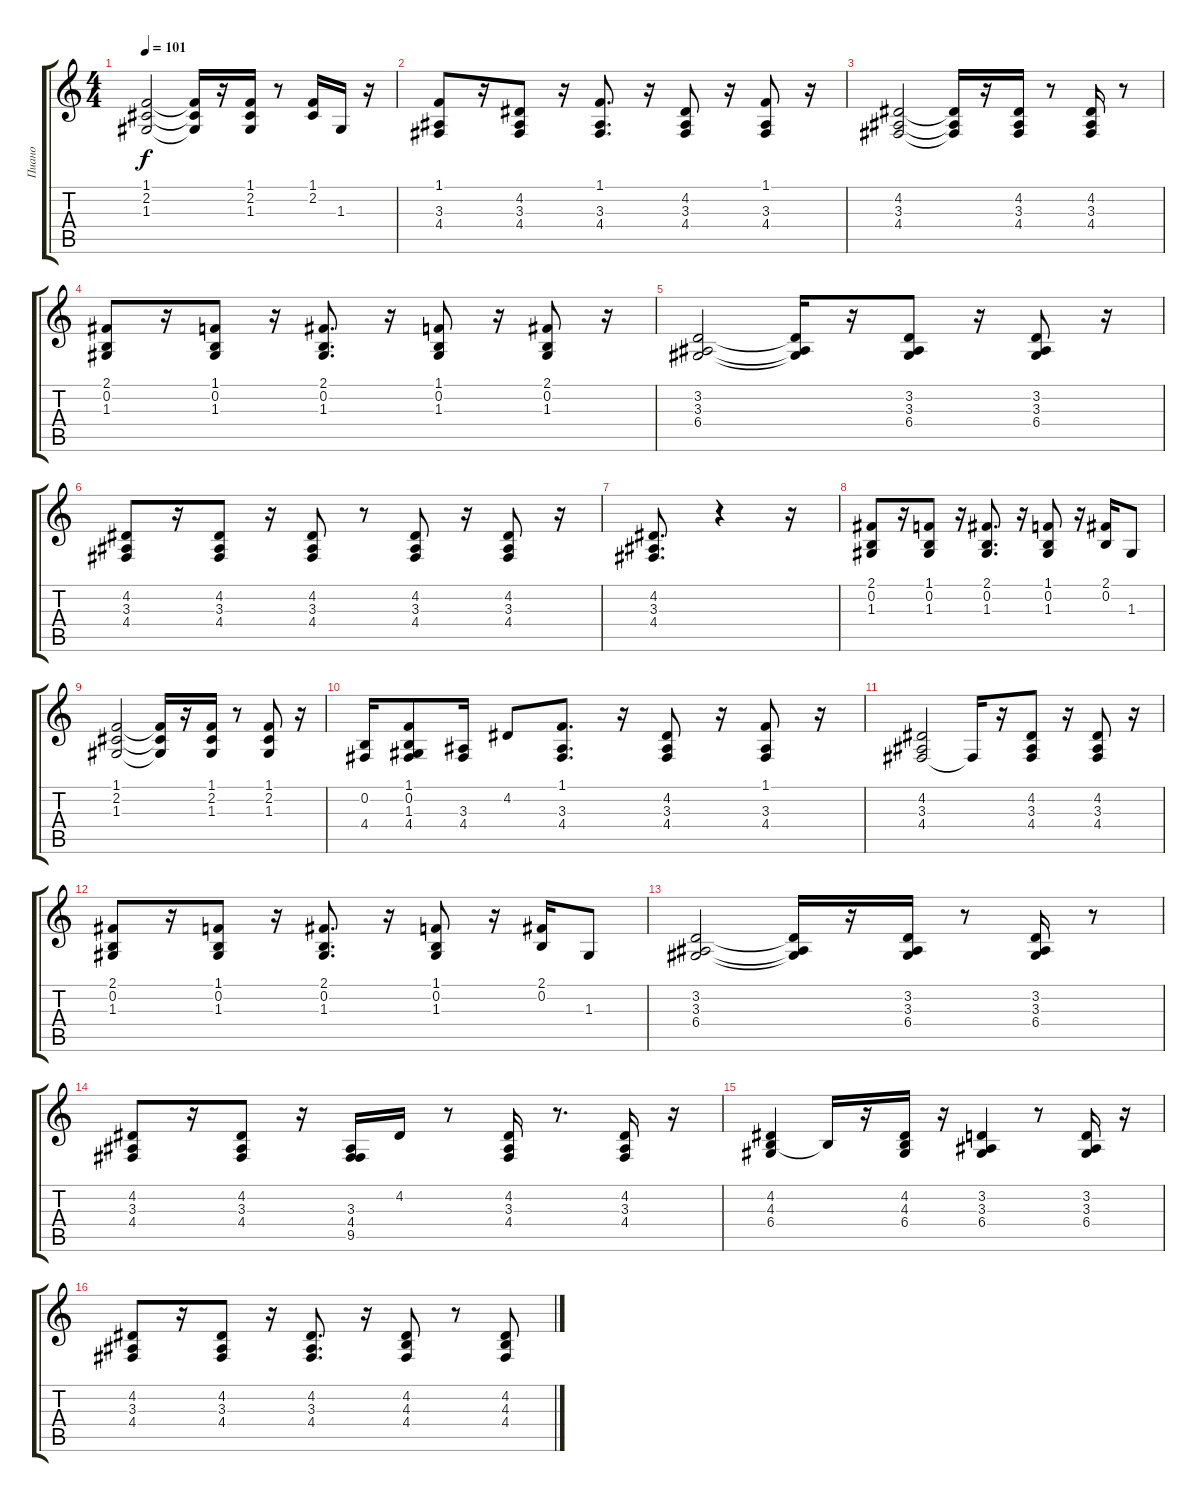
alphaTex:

\track ("Пиано" "Пиано") {instrument electricpiano1}
\staff {score tabs}
\tuning (E4 B3 G3 D3 A2 E2) {hide}
\ts (4 4)
\tempo 101
\clef g2
\ks c
(1.1 2.2 1.3).2{dy f} (1.1{t} 2.2{t} 1.3{t}).16 r.16 (1.1 2.2 1.3).16 r.8 (1.1 2.2).16 1.3.16 r.16 |
(1.1 3.3 4.4).8 r.16 (4.2 3.3 4.4).8 r.16 (1.1 3.3 4.4).8{d} r.16 (4.2 3.3 4.4).8 r.16 (1.1 3.3 4.4).8 r.16 |
(4.2 3.3 4.4).2 (4.2{t} 3.3{t} 4.4{t}).16 r.16 (4.2 3.3 4.4).16 r.8 (4.2 3.3 4.4).16 r.8 |
(2.1 0.2 1.3).8 r.16 (1.1 0.2 1.3).8 r.16 (2.1 0.2 1.3).8{d} r.16 (1.1 0.2 1.3).8 r.16 (2.1 0.2 1.3).8 r.16 |
(3.2 3.3 6.4).2 (3.2{t} 3.3{t} 6.4{t}).16 r.16 (3.2 3.3 6.4).8 r.16 (3.2 3.3 6.4).8 r.16 |
(4.2 3.3 4.4).8 r.16 (4.2 3.3 4.4).8 r.16 (4.2 3.3 4.4).8 r.8 (4.2 3.3 4.4).8 r.16 (4.2 3.3 4.4).8 r.16 |
(4.2 3.3 4.4).8{d} r.4 r.16 |
(2.1 0.2 1.3).8 r.16 (1.1 0.2 1.3).8 r.16 (2.1 0.2 1.3).8{d} r.16 (1.1 0.2 1.3).8 r.16 (2.1 0.2).16 1.3.8 |
(1.1 2.2 1.3).2 (1.1{t} 2.2{t} 1.3{t}).16 r.16 (1.1 2.2 1.3).16 r.8 (1.1 2.2 1.3).8 r.16 |
(0.2 4.4).16 (1.1 0.2 1.3 4.4).8 (3.3 4.4).16 4.2.8 (1.1 3.3 4.4).8{d} r.16 (4.2 3.3 4.4).8 r.16 (1.1 3.3 4.4).8 r.16 |
(4.2 3.3 4.4).2 4.4{t}.16 r.16 (4.2 3.3 4.4).8 r.16 (4.2 3.3 4.4).8 r.16 |
(2.1 0.2 1.3).8 r.16 (1.1 0.2 1.3).8 r.16 (2.1 0.2 1.3).8{d} r.16 (1.1 0.2 1.3).8 r.16 (2.1 0.2).16 1.3.8 |
(3.2 3.3 6.4).2 (3.2{t} 3.3{t} 6.4{t}).16 r.16 (3.2 3.3 6.4).16 r.8 (3.2 3.3 6.4).16 r.8 |
(4.2 3.3 4.4).8 r.16 (4.2 3.3 4.4).8 r.16 (3.3 4.4 9.5).16 4.2.16 r.8 (4.2 3.3 4.4).16 r.8{d} (4.2 3.3 4.4).16 r.16 |
(4.2 4.3 6.4).4 4.3{t}.16 r.16 (4.2 4.3 6.4).16 r.16 (3.2 3.3 6.4).4 r.8 (3.2 3.3 6.4).16 r.16 |
(4.2 3.3 4.4).8 r.16 (4.2 3.3 4.4).8 r.16 (4.2 3.3 4.4).8{d} r.16 (4.2 4.3 4.4).8 r.8 (4.2 4.3 4.4).8
